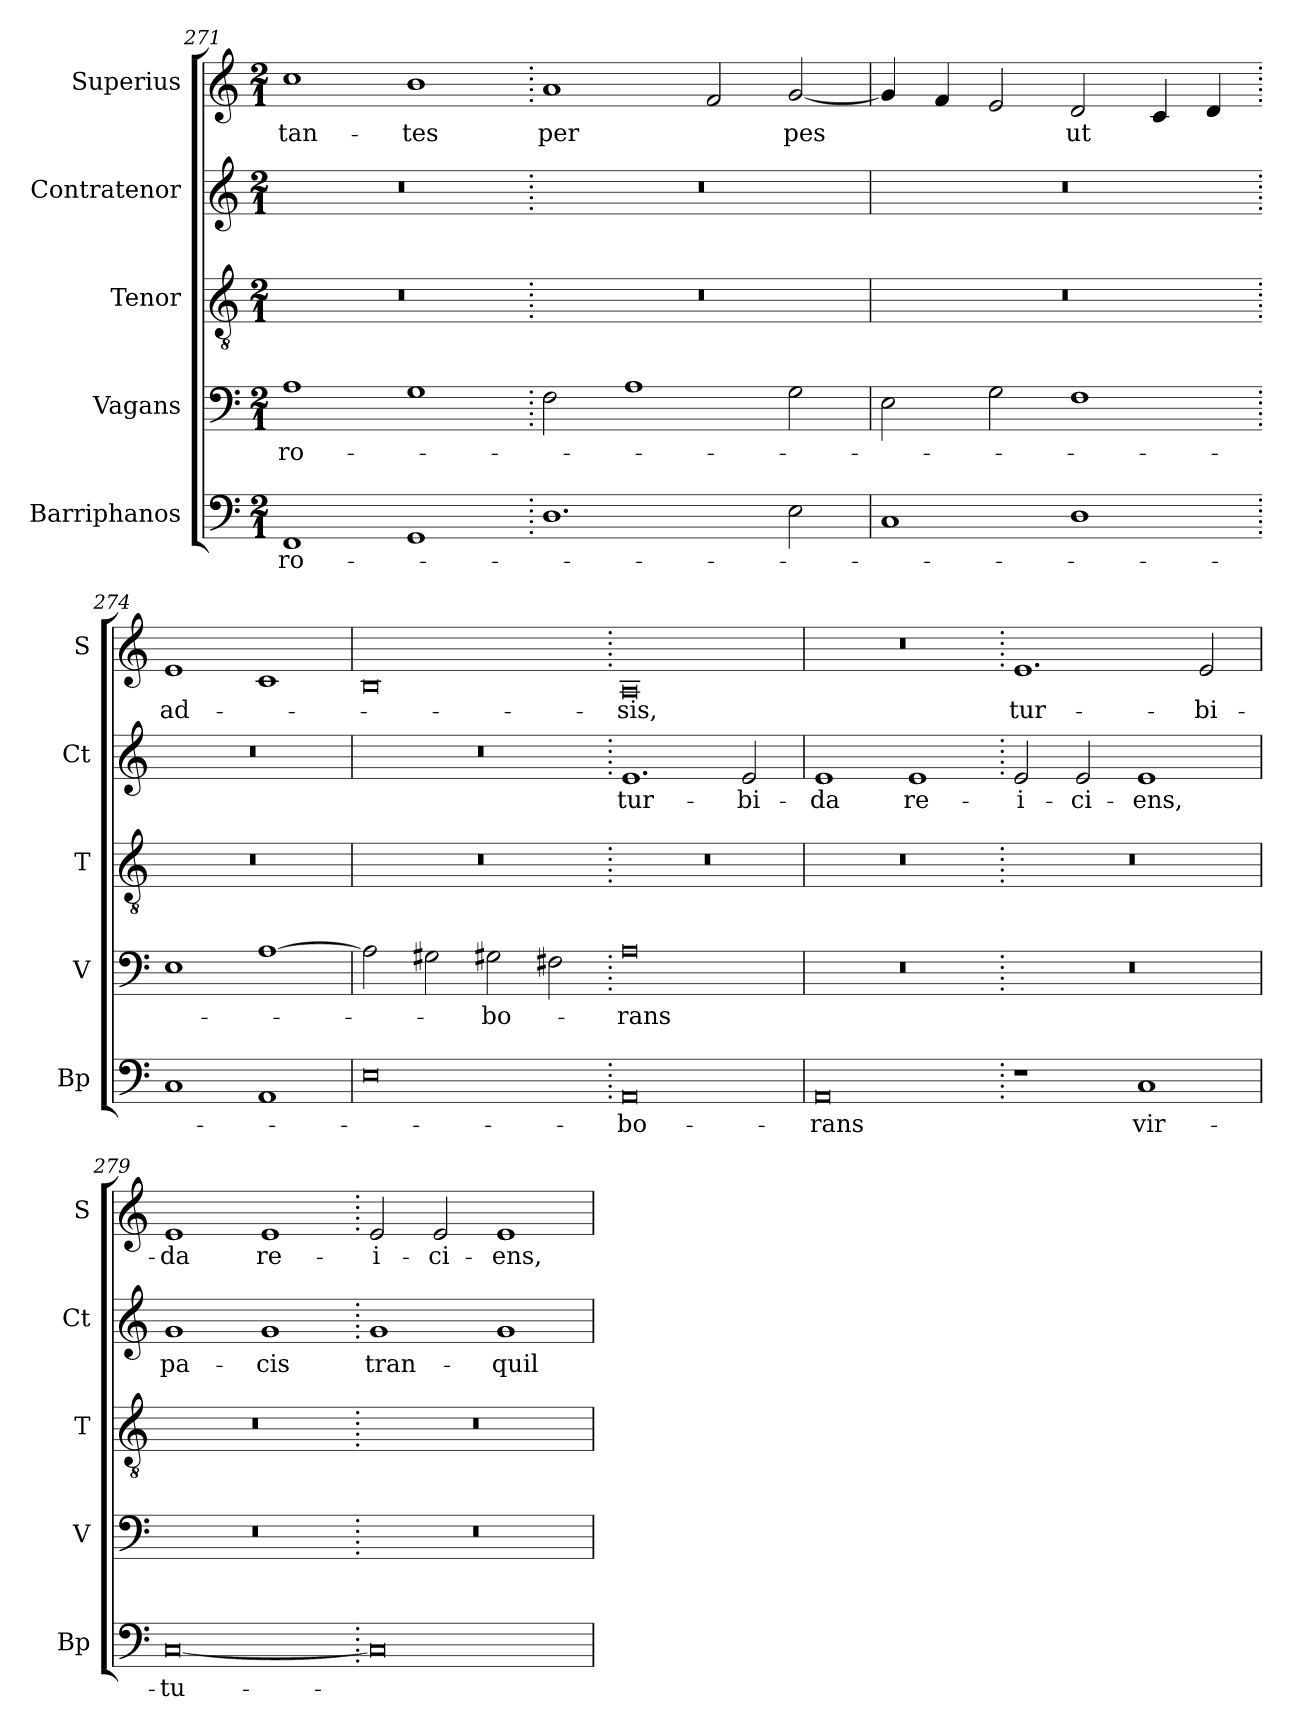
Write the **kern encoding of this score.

**kern	**text	**kern	**text	**kern	**kern	**text	**kern	**text
*part5	*part5	*part4	*part4	*part3	*part2	*part2	*part1	*part1
*staff5	*staff5	*staff4	*staff4	*staff3	*staff2	*staff2	*staff1	*staff1
*I"Barriphanos	*	*I"Vagans	*	*I"Tenor	*I"Contratenor	*	*I"Superius	*
*I'Bp	*	*I'V	*	*I'T	*I'Ct	*	*I'S	*
*clefF4	*	*clefF4	*	*clefGv2	*clefG2	*	*clefG2	*
*k[]	*	*k[]	*	*k[]	*k[]	*	*k[]	*
*M2/1	*	*M2/1	*	*M2/1	*M2/1	*	*M2/1	*
=271	=271	=271	=271	=271	=271	=271	=271	=271
1FF	ro-	1A	ro-	0r	0r	.	1cc	-tan-
1GG	.	1G	.	.	.	.	1b	-tes
=272.	=272.	=272.	=272.	=272.	=272.	=272.	=272.	=272.
1.D	.	2F\	.	0r	0r	.	1a	-per
.	.	1A	.	.	.	.	.	.
.	.	.	.	.	.	.	2f/	.
2E\	.	2G\	.	.	.	.	[2g/	-pes
=273	=273	=273	=273	=273	=273	=273	=273	=273
1C	.	2E\	.	0r	0r	.	4g/]	.
.	.	.	.	.	.	.	4f/	.
.	.	2G\	.	.	.	.	2e/	.
1D	.	1F	.	.	.	.	2d/	ut
.	.	.	.	.	.	.	4c/	.
.	.	.	.	.	.	.	4d/	.
=274.	=274.	=274.	=274.	=274.	=274.	=274.	=274.	=274.
1C	.	1E	.	0r	0r	.	1e	ad-
1AA	.	[1A	.	.	.	.	1c	.
=275	=275	=275	=275	=275	=275	=275	=275	=275
0E	.	2A\]	.	0r	0r	.	0B	.
.	.	2G#X\	.	.	.	.	.	.
.	.	2G#X\	-bo-	.	.	.	.	.
.	.	2F#X\	.	.	.	.	.	.
=276.	=276.	=276.	=276.	=276.	=276.	=276.	=276.	=276.
0AA	-bo-	0A	-rans	0r	1.e	tur-	0A	-sis,
.	.	.	.	.	2e/	-bi-	.	.
=277	=277	=277	=277	=277	=277	=277	=277	=277
0AA	-rans	0r	.	0r	1e	-da	0r	.
.	.	.	.	.	1e	re-	.	.
=278.	=278.	=278.	=278.	=278.	=278.	=278.	=278.	=278.
1r	.	0r	.	0r	2e/	-i-	1.e	tur-
.	.	.	.	.	2e/	-ci-	.	.
1C	vir-	.	.	.	1e	-ens,	.	.
.	.	.	.	.	.	.	2e/	-bi-
=279	=279	=279	=279	=279	=279	=279	=279	=279
[0C	-tu-	0r	.	0r	1g	pa-	1e	-da
.	.	.	.	.	1g	-cis	1e	re-
=280.	=280.	=280.	=280.	=280.	=280.	=280.	=280.	=280.
0C]	.	0r	.	0r	1g	tran-	2e/	-i-
.	.	.	.	.	.	.	2e/	-ci-
.	.	.	.	.	1g	-quil-	1e	-ens,
=	=	=	=	=	=	=	=	=
*-	*-	*-	*-	*-	*-	*-	*-	*-
